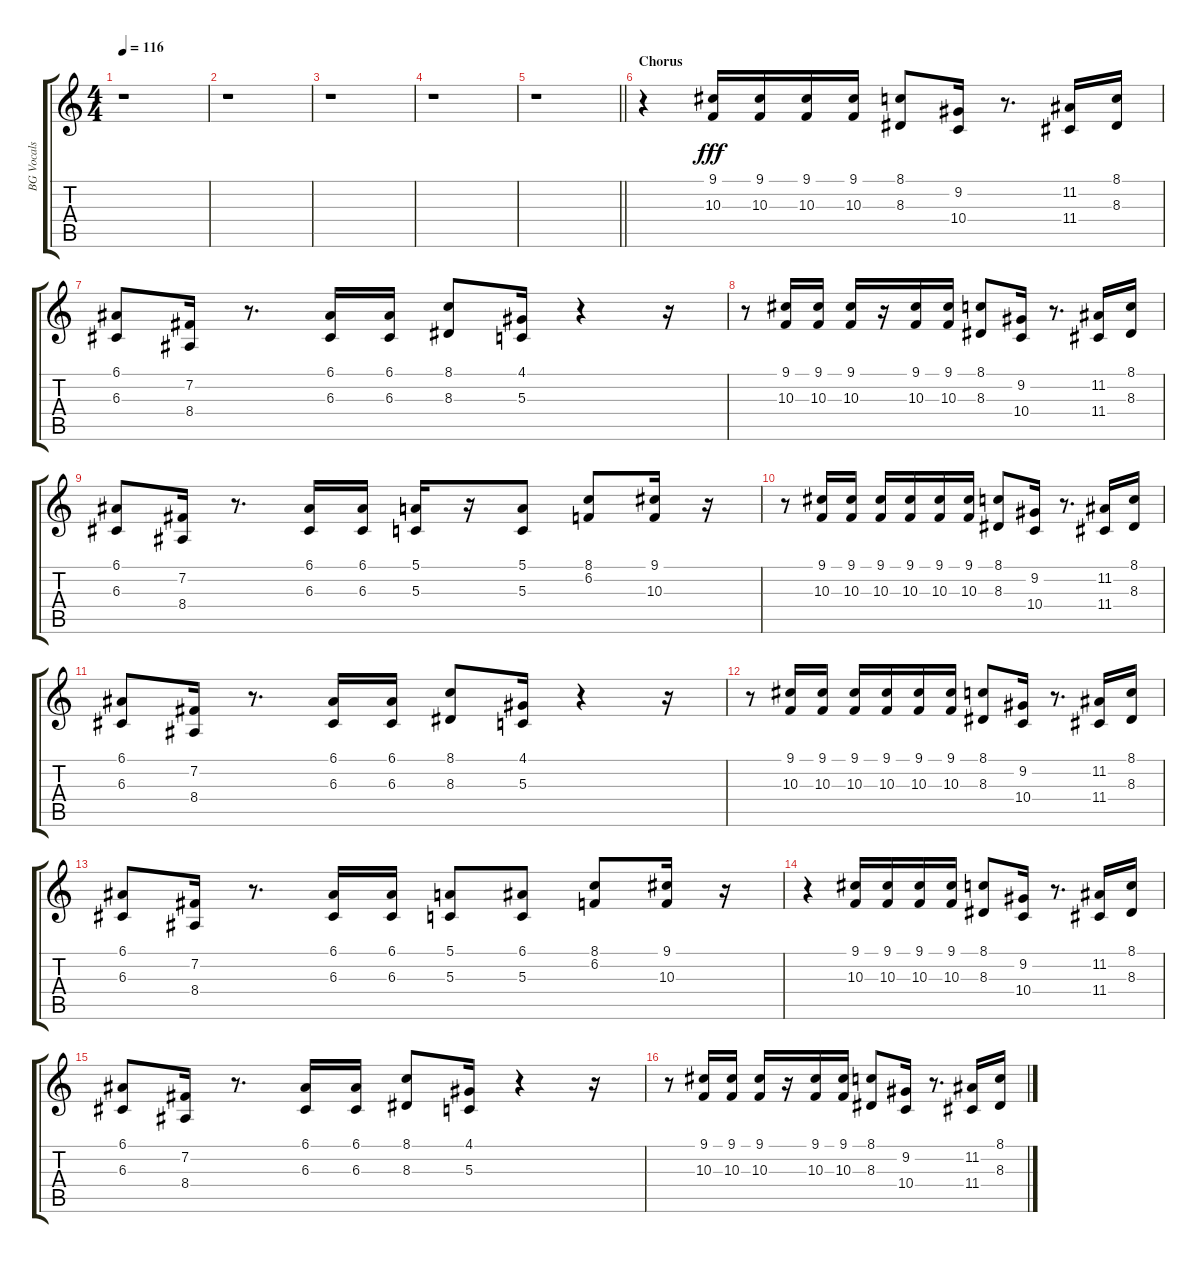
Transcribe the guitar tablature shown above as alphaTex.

\track ("BG Vocals" "BG Vocals") {instrument voiceoohs}
\staff {score tabs}
\tuning (E4 B3 G3 D3 A2 E2) {hide}
\ts (4 4)
\tempo 116
\clef g2
\ks c
r.1{dy fff} |
r.1 |
r.1 |
r.1 |
\barLineRight lightlight
r.1 |
\section ("" "Chorus")
r.4 (9.1 10.3).16 (9.1 10.3).16 (9.1 10.3).16 (9.1 10.3).16 (8.1 8.3).8 (9.2 10.4).16 r.8{d} (11.2 11.4).16 (8.1 8.3).16 |
(6.1 6.3).8 (7.2 8.4).16 r.8{d} (6.1 6.3).16 (6.1 6.3).16 (8.1 8.3).8 (4.1 5.3).16 r.4 r.16 |
r.8 (9.1 10.3).16 (9.1 10.3).16 (9.1 10.3).16 r.16 (9.1 10.3).16 (9.1 10.3).16 (8.1 8.3).8 (9.2 10.4).16 r.8{d} (11.2 11.4).16 (8.1 8.3).16 |
(6.1 6.3).8 (7.2 8.4).16 r.8{d} (6.1 6.3).16 (6.1 6.3).16 (5.1 5.3).16 r.16 (5.1 5.3).8 (8.1 6.2).8 (9.1 10.3).16 r.16 |
r.8 (9.1 10.3).16 (9.1 10.3).16 (9.1 10.3).16 (9.1 10.3).16 (9.1 10.3).16 (9.1 10.3).16 (8.1 8.3).8 (9.2 10.4).16 r.8{d} (11.2 11.4).16 (8.1 8.3).16 |
(6.1 6.3).8 (7.2 8.4).16 r.8{d} (6.1 6.3).16 (6.1 6.3).16 (8.1 8.3).8 (4.1 5.3).16 r.4 r.16 |
r.8 (9.1 10.3).16 (9.1 10.3).16 (9.1 10.3).16 (9.1 10.3).16 (9.1 10.3).16 (9.1 10.3).16 (8.1 8.3).8 (9.2 10.4).16 r.8{d} (11.2 11.4).16 (8.1 8.3).16 |
(6.1 6.3).8 (7.2 8.4).16 r.8{d} (6.1 6.3).16 (6.1 6.3).16 (5.1 5.3).8 (6.1 5.3).8 (8.1 6.2).8 (9.1 10.3).16 r.16 |
r.4 (9.1 10.3).16 (9.1 10.3).16 (9.1 10.3).16 (9.1 10.3).16 (8.1 8.3).8 (9.2 10.4).16 r.8{d} (11.2 11.4).16 (8.1 8.3).16 |
(6.1 6.3).8 (7.2 8.4).16 r.8{d} (6.1 6.3).16 (6.1 6.3).16 (8.1 8.3).8 (4.1 5.3).16 r.4 r.16 |
r.8 (9.1 10.3).16 (9.1 10.3).16 (9.1 10.3).16 r.16 (9.1 10.3).16 (9.1 10.3).16 (8.1 8.3).8 (9.2 10.4).16 r.8{d} (11.2 11.4).16 (8.1 8.3).16
